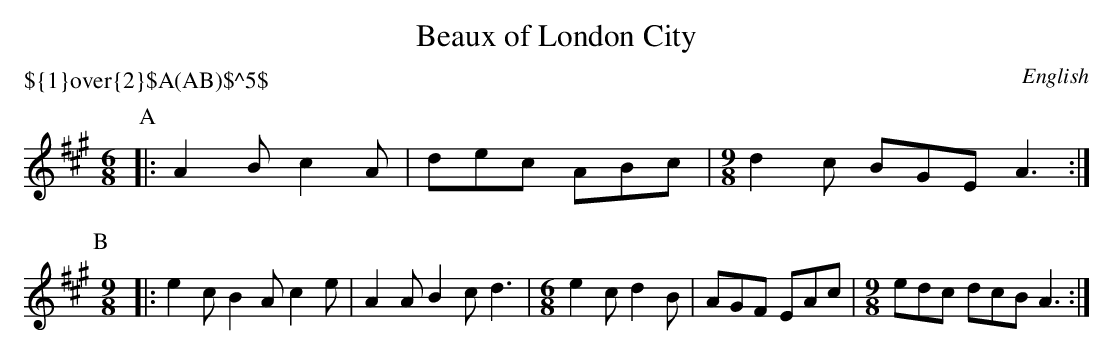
X:1
T:Beaux of London City
O:English
P:${1}\over{2}$A(AB)$^5$
K:A
M:6/8
L:1/8
P:A
 |: A2 B c2 A | dec ABc |\
M:9/8
L:1/8
 d2 c BGE A3 :|
P:B
M:9/8
L:1/8
 |: e2 c B2 A c2 e | A2 A B2 c d3 |\
M:6/8
L:1/8
 e2 c d2 B | AGF EAc |\
M:9/8
L:1/8
 edc dcB A3 :|
